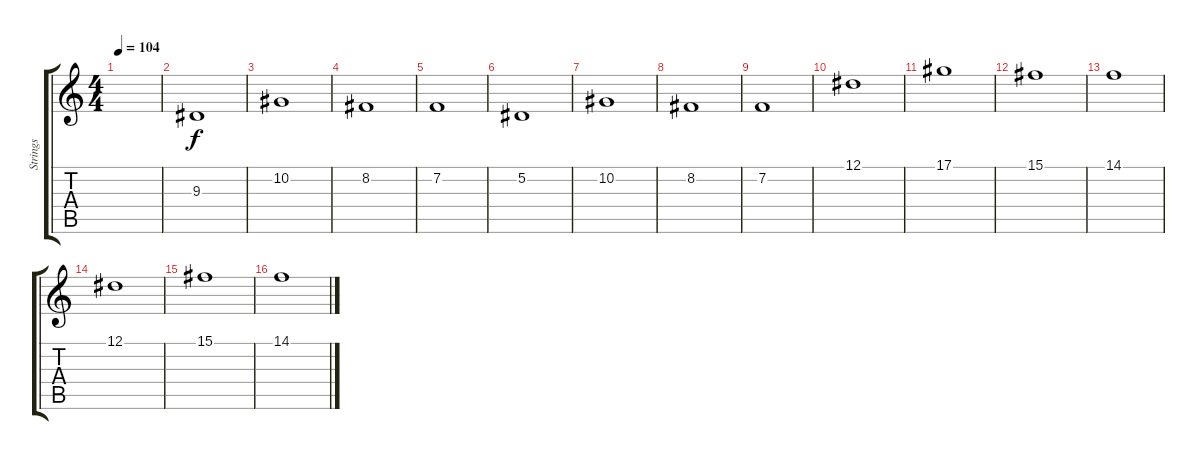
\track ("Strings" "Strings") {instrument stringensemble2}
\staff {score tabs}
\tuning (Eb4 Bb3 Gb3 Db3 Ab2 Eb2) {hide}
\ts (4 4)
\tempo 104
\clef g2
\ks c
|
9.3.1 |
10.2.1 |
8.2.1 |
7.2.1 |
5.2.1 |
10.2.1 |
8.2.1 |
7.2.1 |
12.1.1 |
17.1.1 |
15.1.1 |
14.1.1 |
12.1.1 |
15.1.1 |
14.1.1
